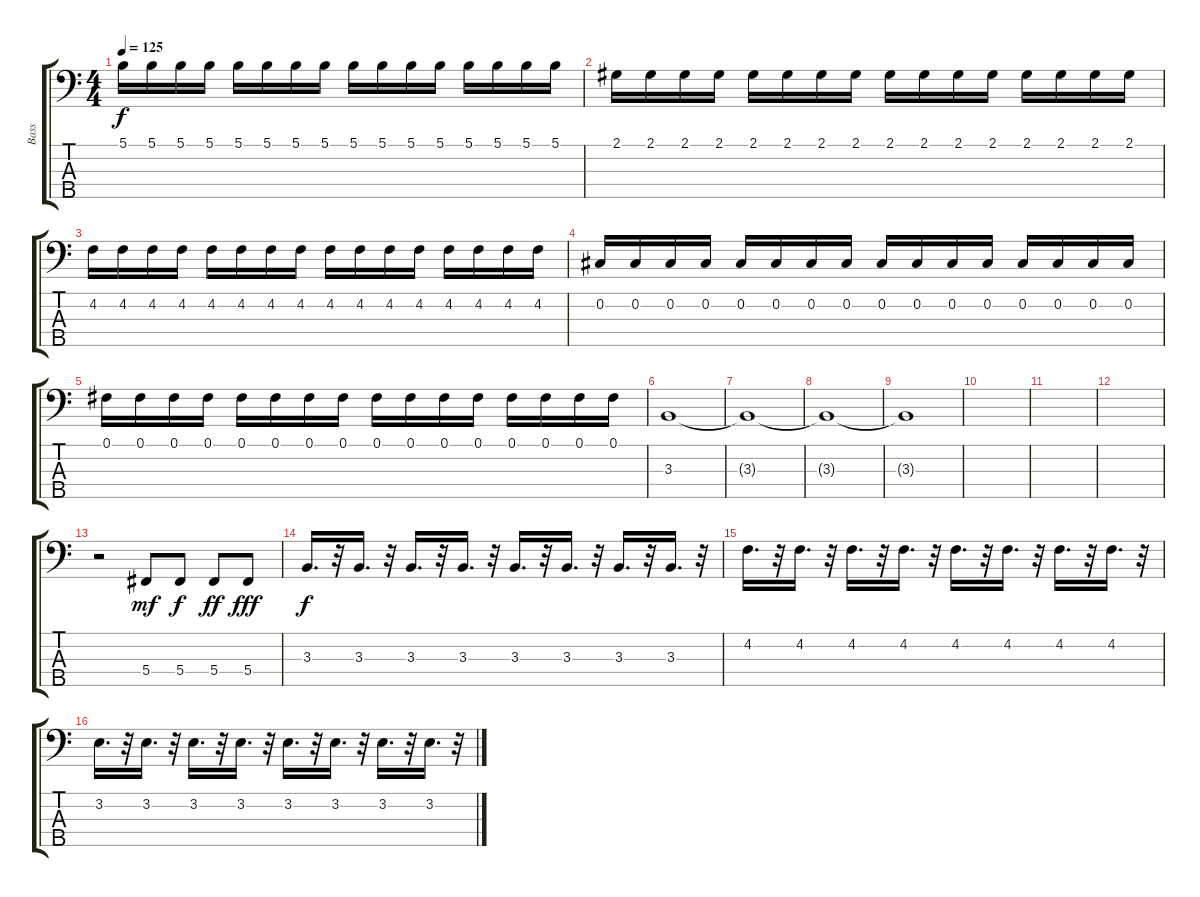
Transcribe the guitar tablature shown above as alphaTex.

\track ("Bass" "Bass") {instrument electricbassfinger}
\staff {score tabs}
\tuning (Gb2 Db2 Ab1 Db1 Ab0) {hide}
\ts (4 4)
\tempo 125
\clef f4
\ks c
5.1.16{dy f} 5.1.16 5.1.16 5.1.16 5.1.16 5.1.16 5.1.16 5.1.16 5.1.16 5.1.16 5.1.16 5.1.16 5.1.16 5.1.16 5.1.16 5.1.16 |
2.1.16 2.1.16 2.1.16 2.1.16 2.1.16 2.1.16 2.1.16 2.1.16 2.1.16 2.1.16 2.1.16 2.1.16 2.1.16 2.1.16 2.1.16 2.1.16 |
4.2.16 4.2.16 4.2.16 4.2.16 4.2.16 4.2.16 4.2.16 4.2.16 4.2.16 4.2.16 4.2.16 4.2.16 4.2.16 4.2.16 4.2.16 4.2.16 |
0.2.16 0.2.16 0.2.16 0.2.16 0.2.16 0.2.16 0.2.16 0.2.16 0.2.16 0.2.16 0.2.16 0.2.16 0.2.16 0.2.16 0.2.16 0.2.16 |
0.1.16 0.1.16 0.1.16 0.1.16 0.1.16 0.1.16 0.1.16 0.1.16 0.1.16 0.1.16 0.1.16 0.1.16 0.1.16 0.1.16 0.1.16 0.1.16 |
3.3.1 |
3.3{t}.1 |
3.3{t}.1 |
3.3{t}.1 |
|
|
|
r.2 5.4.8{dy mf} 5.4.8{dy f} 5.4.8{dy ff} 5.4.8{dy fff} |
3.3.16{d dy f} r.32 3.3.16{d} r.32 3.3.16{d} r.32 3.3.16{d} r.32 3.3.16{d} r.32 3.3.16{d} r.32 3.3.16{d} r.32 3.3.16{d} r.32 |
4.2.16{d} r.32 4.2.16{d} r.32 4.2.16{d} r.32 4.2.16{d} r.32 4.2.16{d} r.32 4.2.16{d} r.32 4.2.16{d} r.32 4.2.16{d} r.32 |
3.2.16{d} r.32 3.2.16{d} r.32 3.2.16{d} r.32 3.2.16{d} r.32 3.2.16{d} r.32 3.2.16{d} r.32 3.2.16{d} r.32 3.2.16{d} r.32
